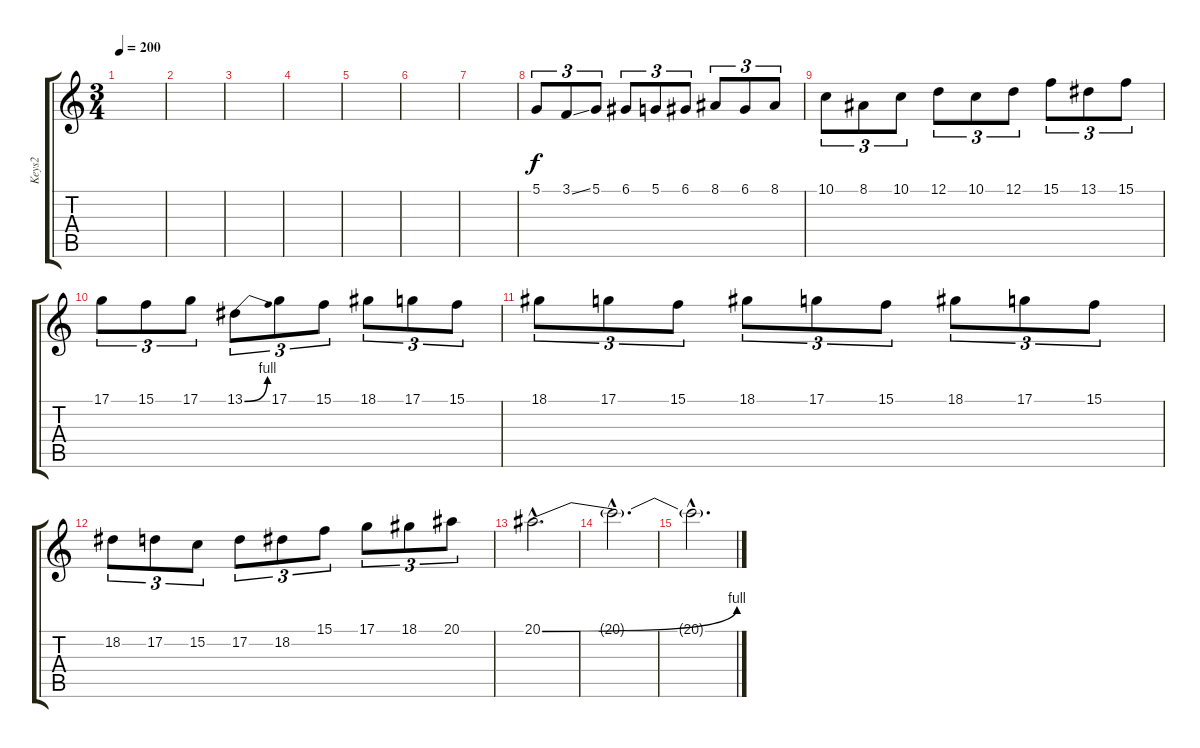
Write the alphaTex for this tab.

\track ("Keys2" "Keys2") {instrument musicbox}
\staff {score tabs}
\tuning (D4 A3 F3 C3 G2 D2) {hide}
\ts (3 4)
\tempo 200
\clef g2
\ks c
|
|
|
|
|
|
|
5.1.8{tu (3 2) instrument overdrivenguitar} 3.1{ss}.8{tu (3 2)} 5.1.8{tu (3 2)} 6.1.8{tu (3 2)} 5.1.8{tu (3 2)} 6.1.8{tu (3 2)} 8.1.8{tu (3 2)} 6.1.8{tu (3 2)} 8.1.8{tu (3 2)} |
10.1.8{tu (3 2)} 8.1.8{tu (3 2)} 10.1.8{tu (3 2)} 12.1.8{tu (3 2)} 10.1.8{tu (3 2)} 12.1.8{tu (3 2)} 15.1.8{tu (3 2)} 13.1.8{tu (3 2)} 15.1.8{tu (3 2)} |
17.1.8{tu (3 2)} 15.1.8{tu (3 2)} 17.1.8{tu (3 2)} 13.1{be (bend 0 0 60 4)}.8{tu (3 2)} 17.1.8{tu (3 2)} 15.1.8{tu (3 2)} 18.1.8{tu (3 2)} 17.1.8{tu (3 2)} 15.1.8{tu (3 2)} |
18.1.8{tu (3 2)} 17.1.8{tu (3 2)} 15.1.8{tu (3 2)} 18.1.8{tu (3 2)} 17.1.8{tu (3 2)} 15.1.8{tu (3 2)} 18.1.8{tu (3 2)} 17.1.8{tu (3 2)} 15.1.8{tu (3 2)} |
18.2.8{tu (3 2)} 17.2.8{tu (3 2)} 15.2.8{tu (3 2)} 17.2.8{tu (3 2)} 18.2.8{tu (3 2)} 15.1.8{tu (3 2)} 17.1.8{tu (3 2)} 18.1.8{tu (3 2)} 20.1.8{tu (3 2)} |
20.1{be (bend 0 0 60 4) hac}.2{d} |
20.1{hac t}.2{d} |
20.1{hac t}.2{d}
